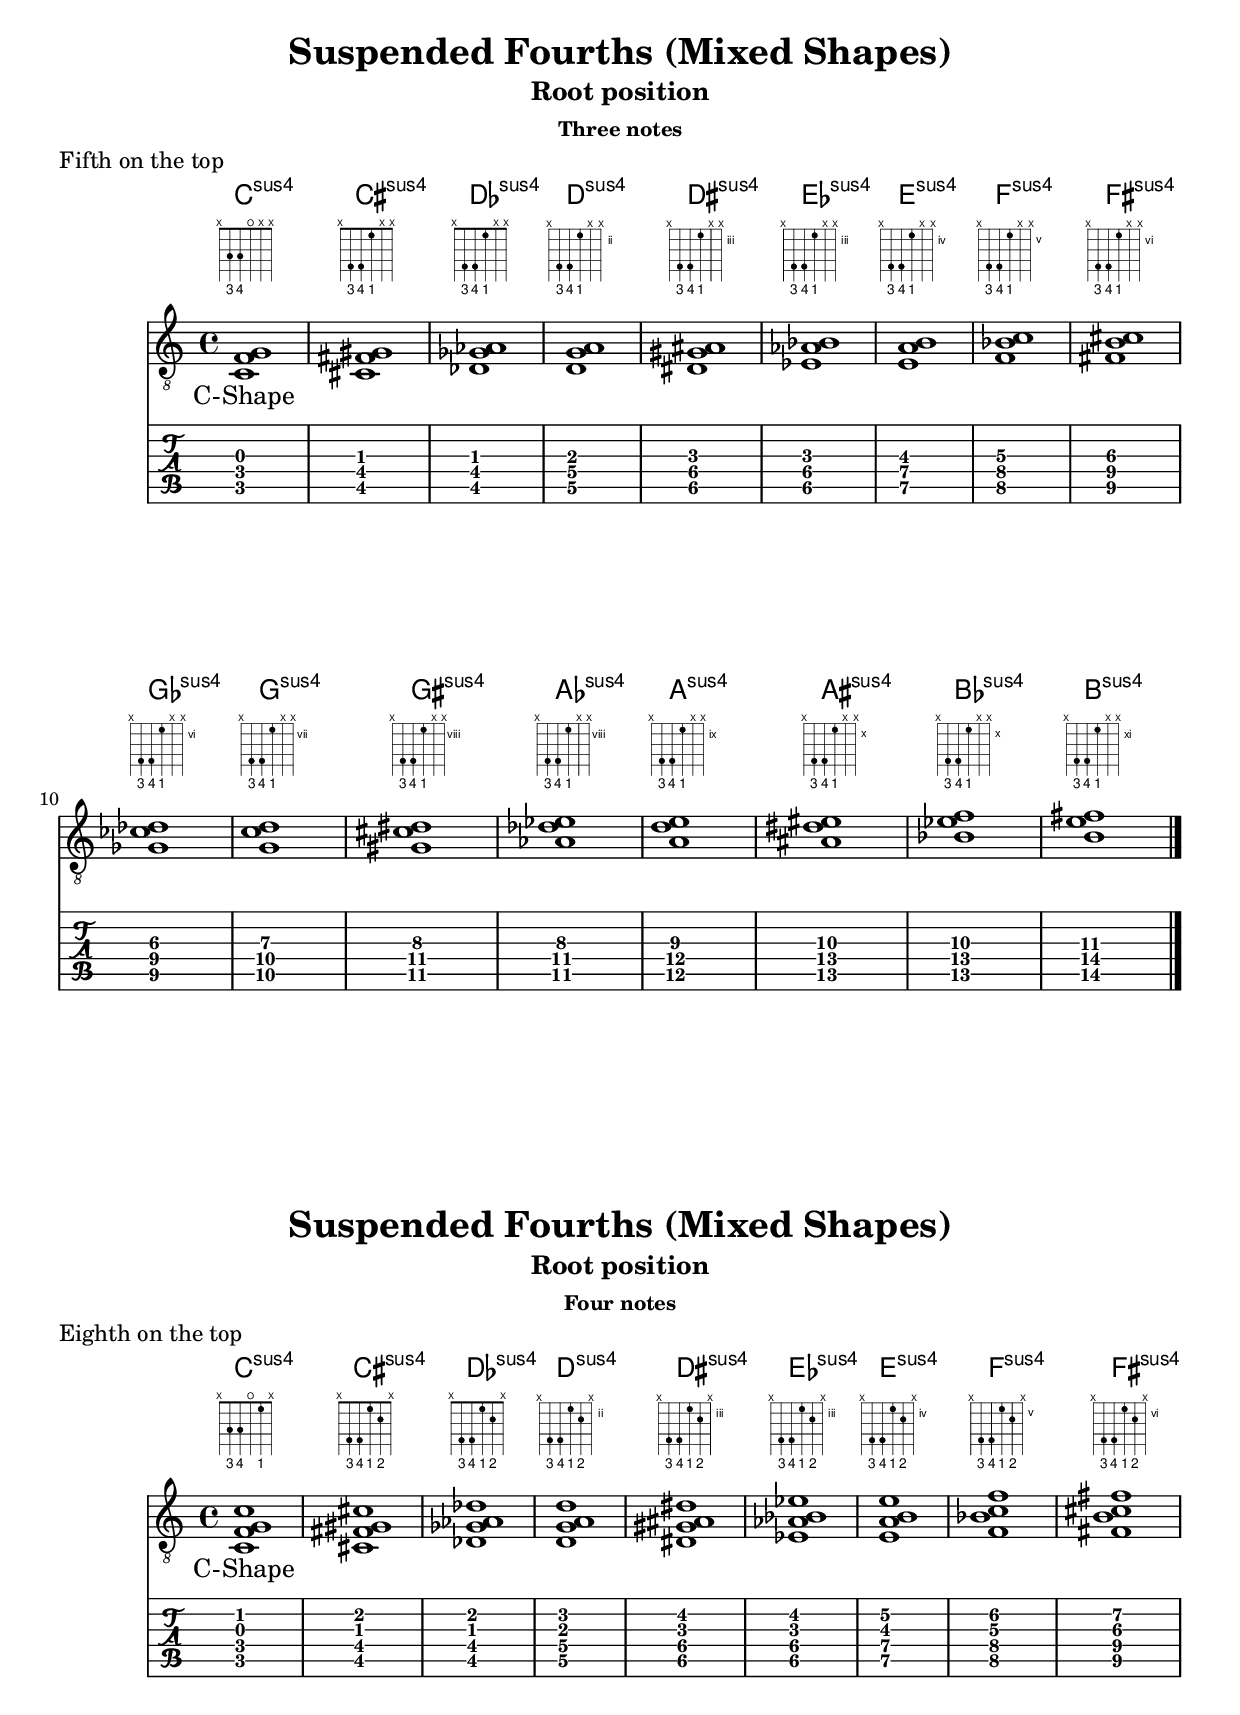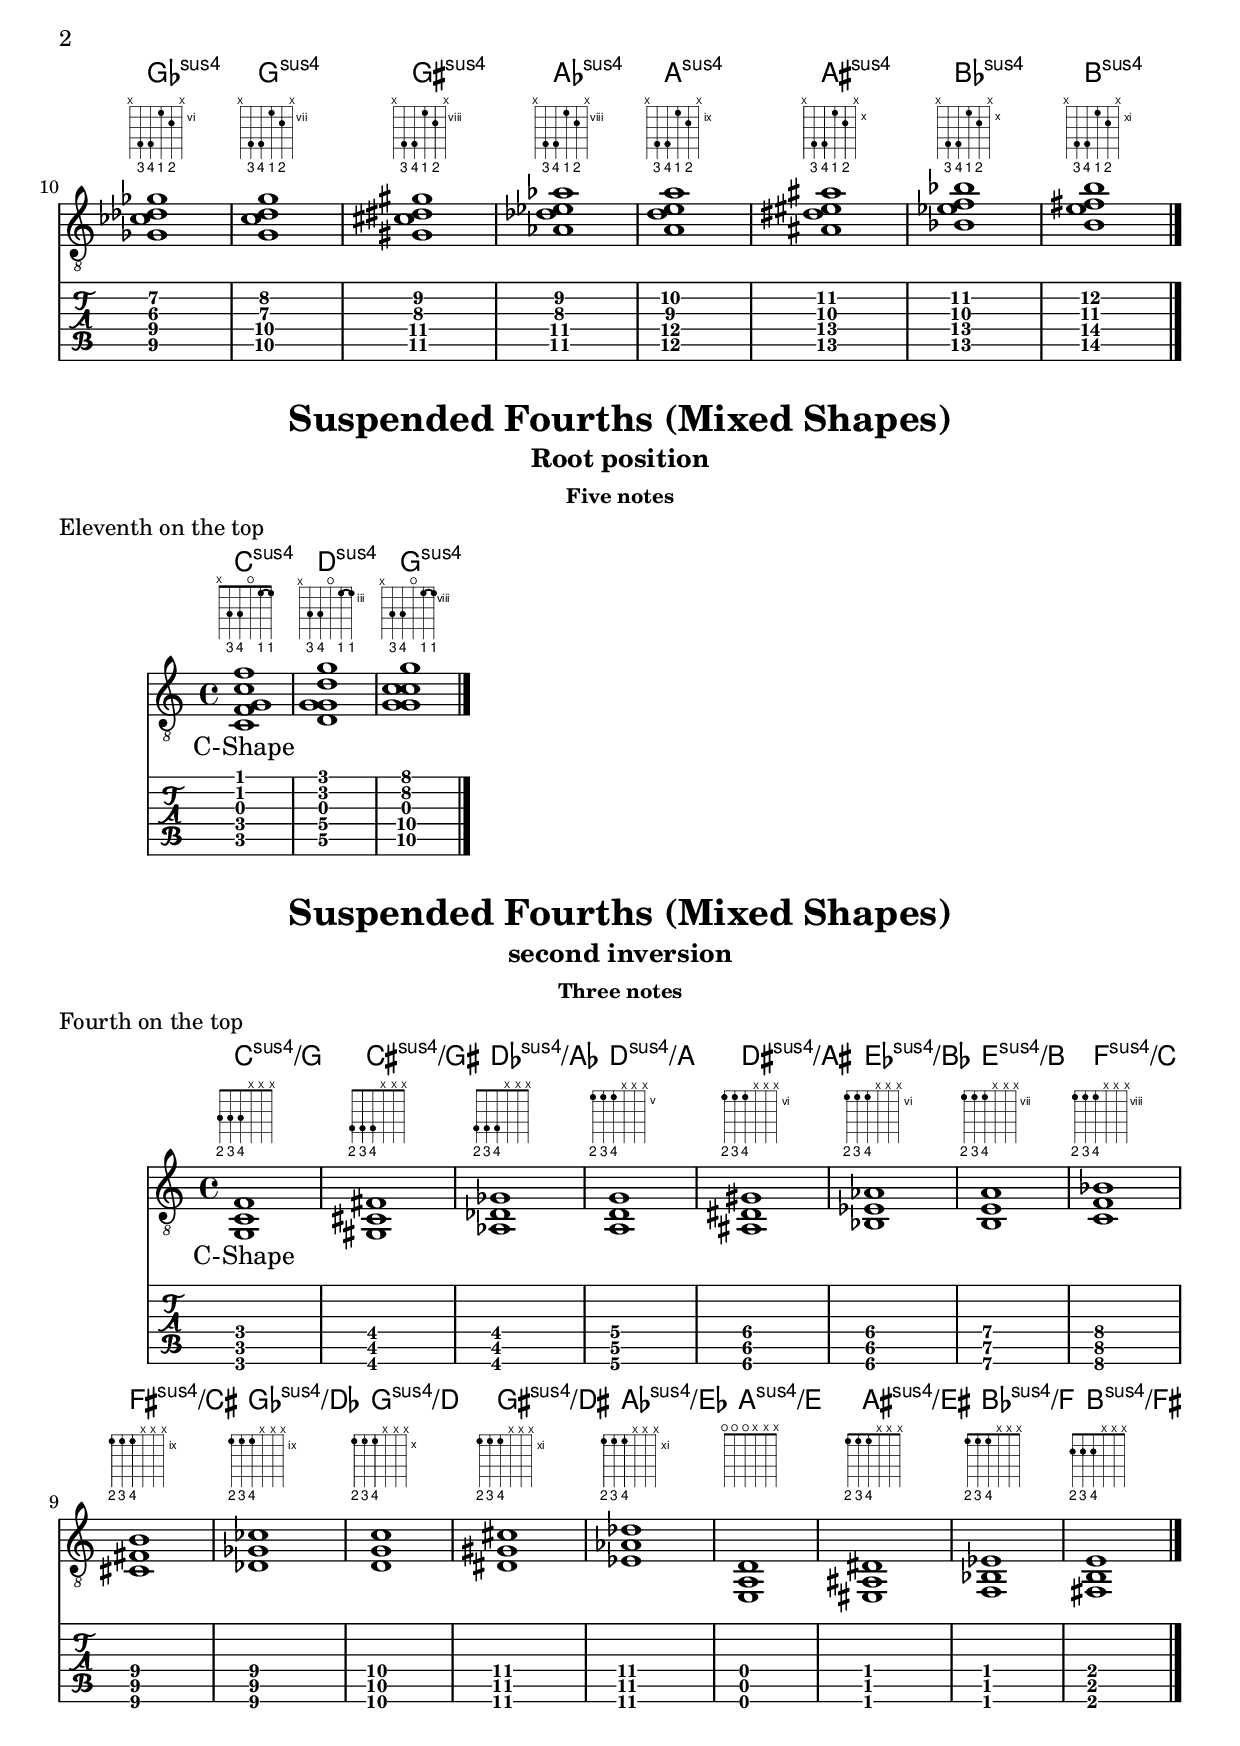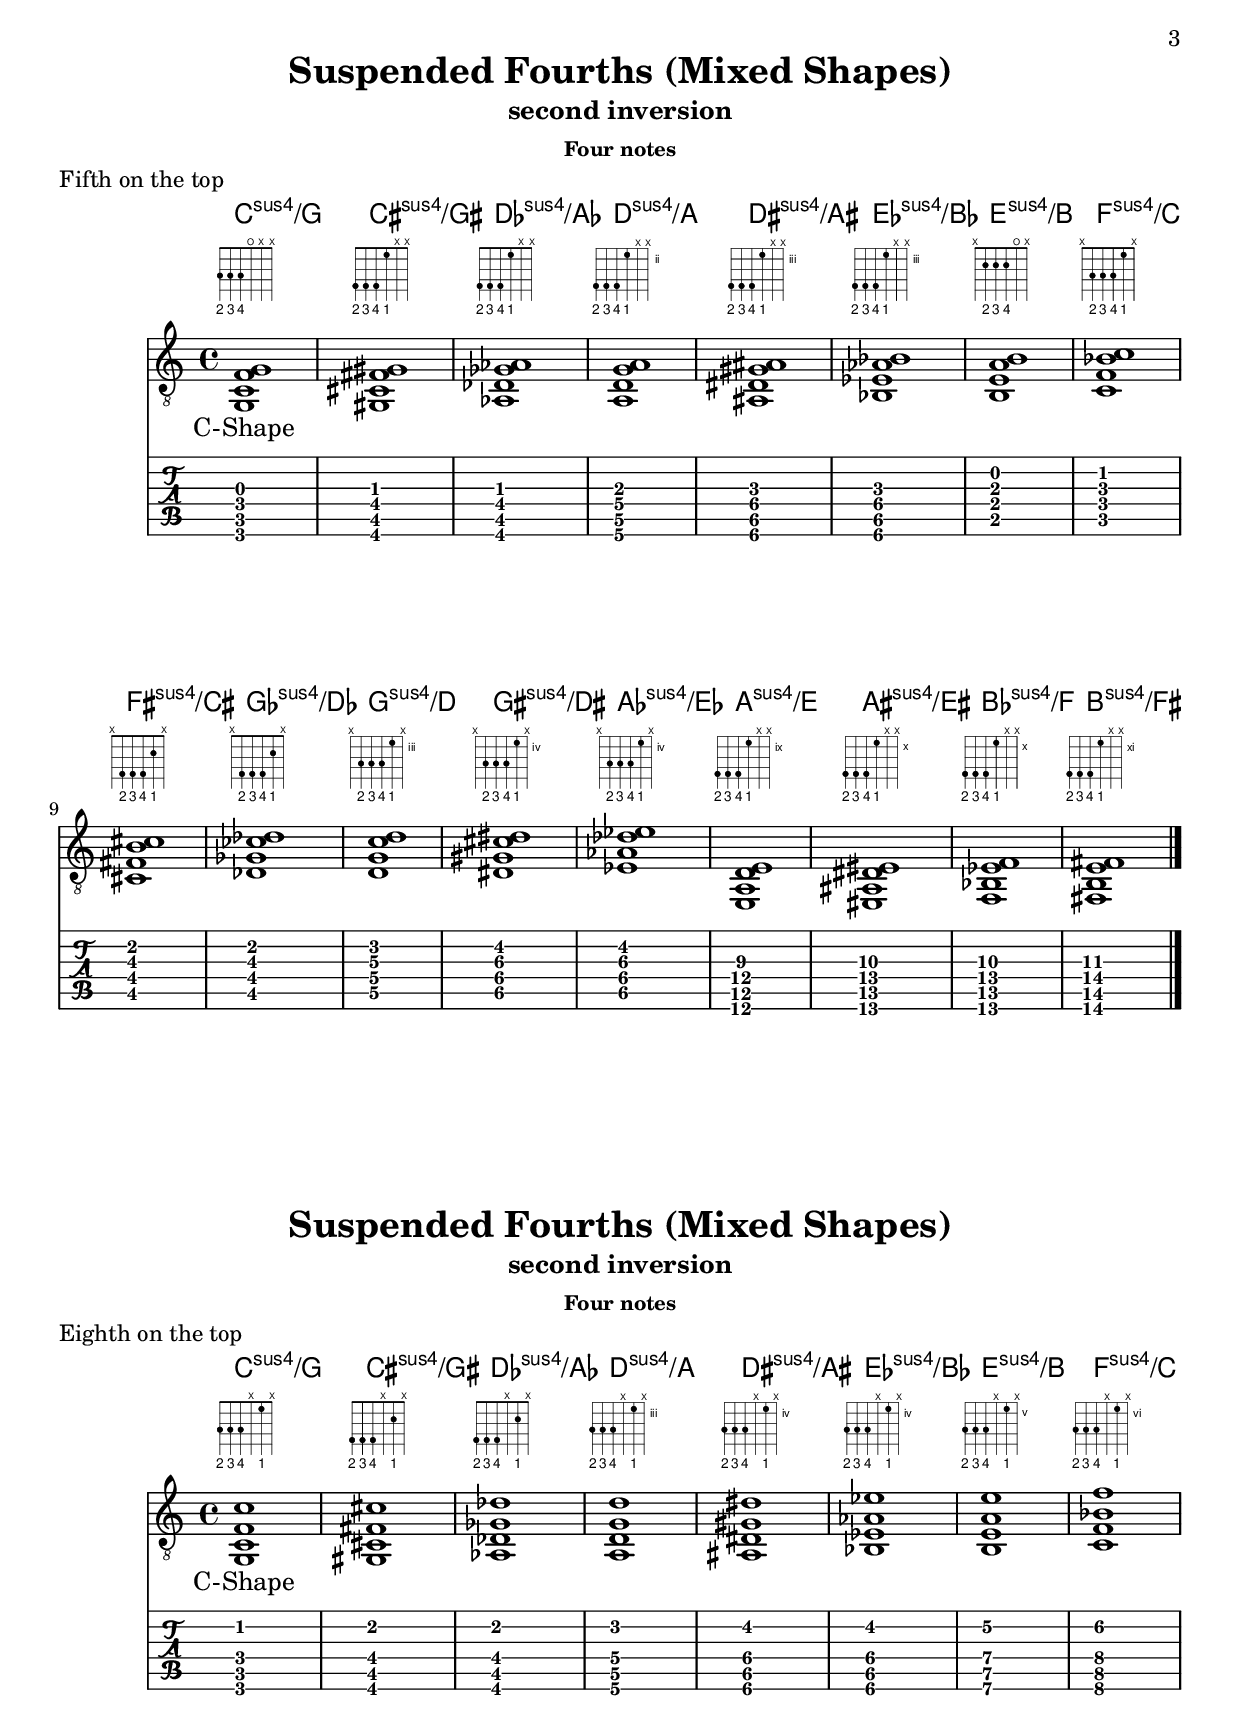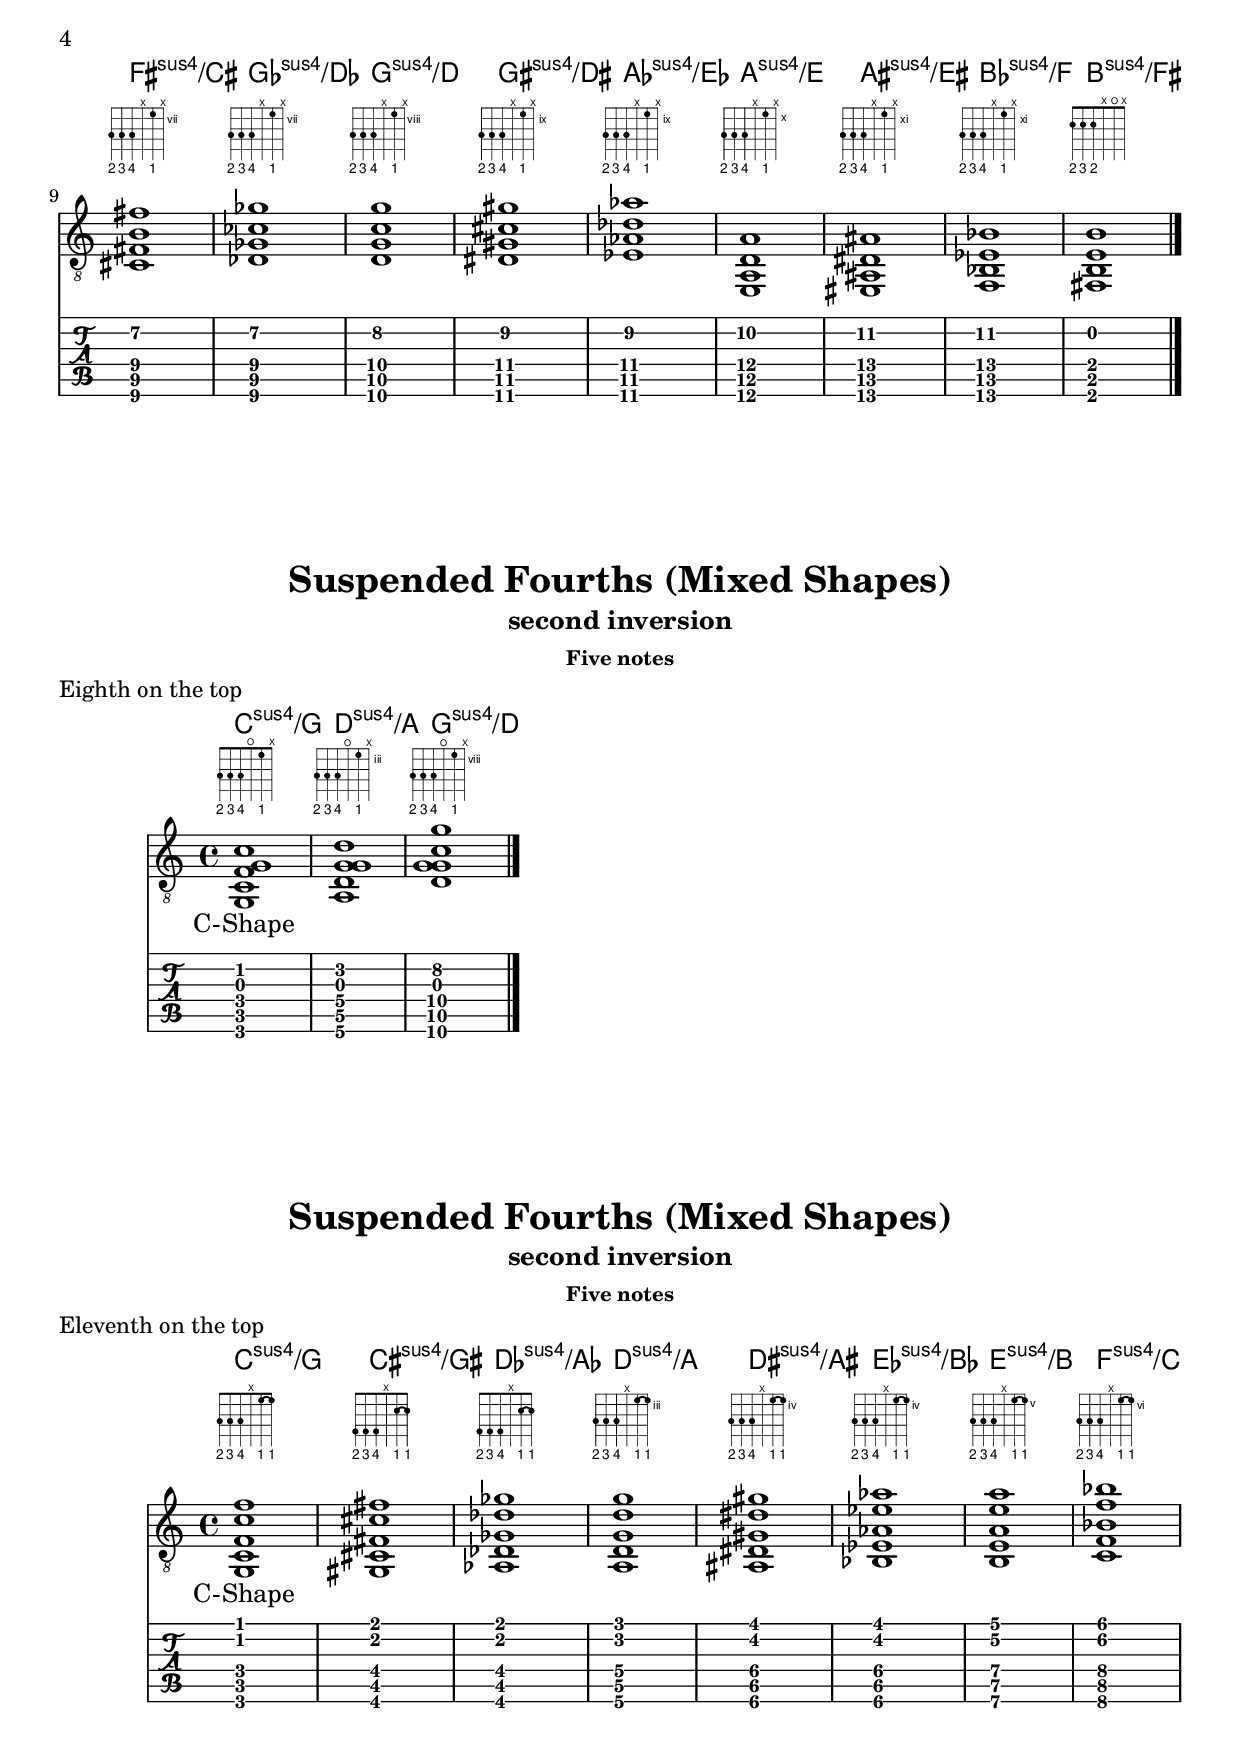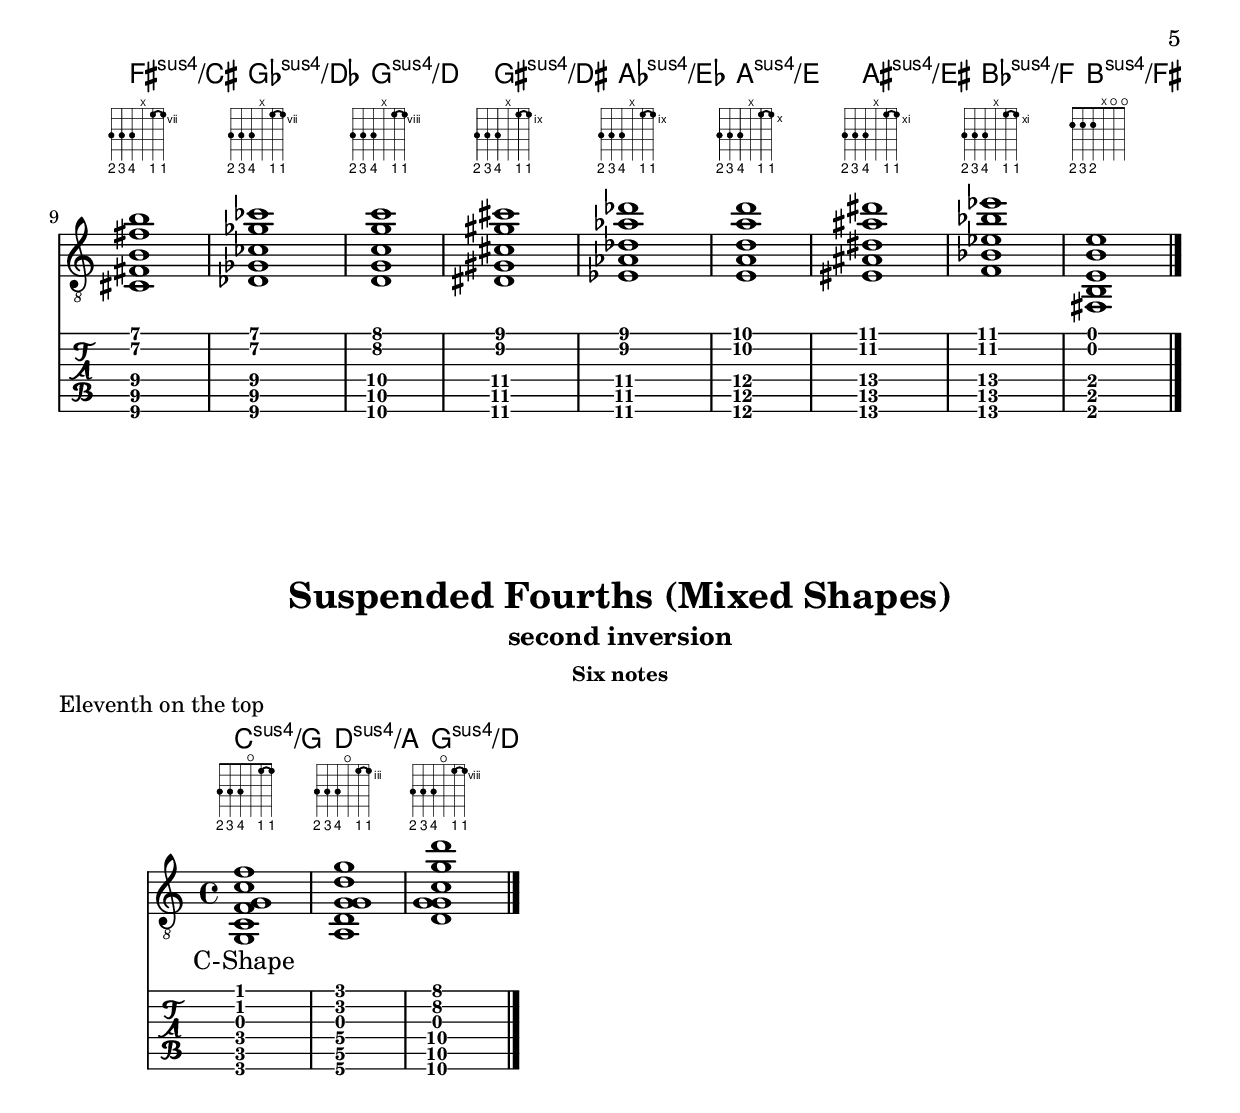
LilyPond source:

\version "2.19.15"
%\include "predefined-guitar-fretboards.ly"
\include "../c-shape.ly"
\include "../a-shape.ly"
\include "../g-shape.ly"
\include "../e-shape.ly"
\include "../d-shape.ly"
\include "../alt-shape.ly"

\layout {
   \context { %\Score
      %\override StringNumber.transparent = ##t
      \Voice
      \remove "New_fingering_engraver"
   }
}

\paper {
  print-all-headers = ##t
}

%%%%%%%%%%%%%%%%%%%%%%%%%%%%%%%%%%%%%%%%%%%%%%%%%
%%%%%%%%%%%%%%% SUSPENDED FOURTHS %%%%%%%%%%%%%%%
%%%%%%%%%%%%%%%%%%%%%%%%%%%%%%%%%%%%%%%%%%%%%%%%%
suspendedfourthsRootPositionThreeNotesFifthOnTopChordSymbols = \chordmode {
% * triads
% ** suspended fourths
% *** root position
% **** three notes
% ***** fifth on the top
  %\cShape
  \repeat unfold 1 {
    c,1:sus4
    cis,1:sus4 
    des,1:sus4
    d,1:sus4
    dis,1:sus4 
    es,1:sus4
    e,1:sus4
    f,1:sus4
    fis,1:sus4 
    ges,1:sus4
    g,1:sus4
    gis,1:sus4 
    as,1:sus4
    a,1:sus4
    ais,1:sus4 
    bes,1:sus4
    b,1:sus4
  }
}

suspendedfourthsRootPositionThreeNotesFifthOnTopShapes = \lyricmode {
% * triads
% ** suspended fourths
% *** root position
% **** three notes
% ***** fifth on the top
  \repeat unfold 1 {
    C-Shape \repeat unfold 16 { \skip1 }
  }
}

suspendedfourthsRootPositionThreeNotesFifthOnTop = \chordmode {
% * triads
% ** suspended fourths
% *** root position
% **** three notes
% ***** fifth on the top
  \cShape
  c,:1.4.5
  cis,:1.4.5
  des,:1.4.5
  d,:1.4.5
  dis,:1.4.5
  es,:1.4.5
  e,:1.4.5
  f,:1.4.5
  fis,:1.4.5
  ges,:1.4.5
  g,:1.4.5
  gis,:1.4.5
  as,:1.4.5
  a,:1.4.5
  ais,:1.4.5
  bes,:1.4.5
  b,:1.4.5
  \bar "|."
}

suspendedfourthsRootPositionFourNotesEighthOnTopChordSymbols = \chordmode {
% * triads
% ** suspended fourths
% *** root position
% **** four notes
% ***** eighth on the top
  %\cShape
  \repeat unfold 1 {
    c,1:sus4
    cis,1:sus4 
    des,1:sus4
    d,1:sus4
    dis,1:sus4 
    es,1:sus4
    e,1:sus4
    f,1:sus4
    fis,1:sus4 
    ges,1:sus4
    g,1:sus4
    gis,1:sus4 
    as,1:sus4
    a,1:sus4
    ais,1:sus4 
    bes,1:sus4
    b,1:sus4
  }
}

suspendedfourthsRootPositionFourNotesEighthOnTopShapes = \lyricmode {
% * triads
% ** suspended fourths
% *** root position
% **** four notes
% ***** eighth on the top
  \repeat unfold 1 {
    C-Shape \repeat unfold 16 { \skip1 }
  }
}

suspendedfourthsRootPositionFourNotesEighthOnTop = \chordmode {
% * triads
% ** suspended fourths
% *** root position
% **** four notes
% ***** eighth on the top
  \cShape
  c,:1.4.5.8
  cis,:1.4.5.8
  des,:1.4.5.8
  d,:1.4.5.8
  dis,:1.4.5.8
  es,:1.4.5.8
  e,:1.4.5.8
  f,:1.4.5.8
  fis,:1.4.5.8
  ges,:1.4.5.8
  g,:1.4.5.8
  gis,:1.4.5.8
  as,:1.4.5.8
  a,:1.4.5.8
  ais,:1.4.5.8
  bes,:1.4.5.8
  b,:1.4.5.8
  \bar "|."
}

suspendedfourthsRootPositionFiveNotesEleventhOnTopChordSymbols = \chordmode {
% * triads
% ** suspended fourths
% *** root position
% **** five notes
% ***** eleventh on the top
  %\cShape
  \repeat unfold 1 {
    c,1:sus4
    d,1:sus4
    g,1:sus4
  }
}

suspendedfourthsRootPositionFiveNotesEleventhOnTopShapes = \lyricmode {
% * triads
% ** suspended fourths
% *** root position
% **** five notes
% ***** eleventh on the top
  \repeat unfold 1 {
    C-Shape \repeat unfold 2 { \skip1 }
  }
}

suspendedfourthsRootPositionFiveNotesEleventhOnTop = \chordmode {
% * triads
% ** suspended fourths
% *** root position
% **** five notes
% ***** eleventh on the top
  \cShape
  c,:1.4.5.8.11
  % d,:1.4.4.8.11
  <d g g d' g'>
  %g,:1.4.1.8.11
  <g c' g g' c'>
  \bar "|."
}

suspendedfourthsSecondInversionThreeNotesFourthOnTopChordSymbols = \chordmode {
% * triads
% ** suspended fourths
% *** second inversion
% **** three notes
% ***** fourth on the top
  %\cShape
  \repeat unfold 1 {
    c,1:sus4/g
    cis,1:sus4/gis 
    des,1:sus4/as
    d,1:sus4/a
    dis,1:sus4/ais 
    es,1:sus4/bes
    e,1:sus4/b
    f,1:sus4/c
    fis,1:sus4/cis 
    ges,1:sus4/des
    g,1:sus4/d
    gis,1:sus4/dis 
    as,1:sus4/es
    a,1:sus4/e
    ais,1:sus4/eis 
    bes,1:sus4/f
    b,1:sus4/fis
  }
}

suspendedfourthsSecondInversionThreeNotesFourthOnTopShapes = \lyricmode {
% * triads
% ** suspended fourths
% *** second inversion
% **** three notes
% ***** fourth on the top
  \repeat unfold 1 {
    C-Shape \repeat unfold 16 { \skip1 }
  }
}

suspendedfourthsSecondInversionThreeNotesFourthOnTop = \chordmode {
% * triads
% ** suspended fourths
% *** second inversion
% **** three notes
% ***** fourth on the top
  \cShape
  c,,:5.8.11^1.3
  cis,,:5.8.11^1.3
  des,,:5.8.11^1.3
  d,,:5.8.11^1.3
  dis,,:5.8.11^1.3
  es,,:5.8.11^1.3
  e,,:5.8.11^1.3
  f,,:5.8.11^1.3
  fis,,:5.8.11^1.3
  ges,,:5.8.11^1.3
  g,,:5.8.11^1.3
  gis,,:5.8.11^1.3
  as,,:5.8.11^1.3
  a,,,:5.8.11^1.3
  ais,,,:5.8.11^1.3
  bes,,,:5.8.11^1.3
  b,,,:5.8.11^1.3
  \bar "|."
}

suspendedfourthsSecondInversionFourNotesFifthOnTopChordSymbols = \chordmode {
% * triads
% ** suspended fourths
% *** second inversion
% **** four notes
% ***** fifth on the top
  %\cShape
  \repeat unfold 1 {
    c,1:sus4/g
    cis,1:sus4/gis 
    des,1:sus4/as
    d,1:sus4/a
    dis,1:sus4/ais 
    es,1:sus4/bes
    e,1:sus4/b
    f,1:sus4/c
    fis,1:sus4/cis 
    ges,1:sus4/des
    g,1:sus4/d
    gis,1:sus4/dis 
    as,1:sus4/es
    a,1:sus4/e
    ais,1:sus4/eis 
    bes,1:sus4/f
    b,1:sus4/fis
  }
}

suspendedfourthsSecondInversionFourNotesFifthOnTopShapes = \lyricmode {
% * triads
% ** suspended fourths
% *** second inversion
% **** four notes
% ***** fifth on the top
  \repeat unfold 1 {
    C-Shape \repeat unfold 16 { \skip1 }
  }
}

suspendedfourthsSecondInversionFourNotesFifthOnTop = \chordmode {
% * triads
% ** suspended fourths
% *** second inversion
% **** four notes
% ***** fifth on the top
  \cShape
  c,,:5.8.11.12^1.3
  cis,,:5.8.11.12^1.3
  des,,:5.8.11.12^1.3
  d,,:5.8.11.12^1.3
  dis,,:5.8.11.12^1.3
  es,,:5.8.11.12^1.3
  e,,:5.8.11.12^1.3
  f,,:5.8.11.12^1.3
  fis,,:5.8.11.12^1.3
  ges,,:5.8.11.12^1.3
  g,,:5.8.11.12^1.3
  gis,,:5.8.11.12^1.3
  as,,:5.8.11.12^1.3
  a,,,:5.8.11.12^1.3
  ais,,,:5.8.11.12^1.3
  bes,,,:5.8.11.12^1.3
  b,,,:5.8.11.12^1.3
  \bar "|."
}

suspendedfourthsSecondInversionFourNotesEighthOnTopChordSymbols = \chordmode {
% * triads
% ** suspended fourths
% *** second inversion
% **** four notes
% ***** eighth on the top
  %\cShape
  \repeat unfold 1 {
    c,1:sus4/g
    cis,1:sus4/gis 
    des,1:sus4/as
    d,1:sus4/a
    dis,1:sus4/ais 
    es,1:sus4/bes
    e,1:sus4/b
    f,1:sus4/c
    fis,1:sus4/cis 
    ges,1:sus4/des
    g,1:sus4/d
    gis,1:sus4/dis 
    as,1:sus4/es
    a,1:sus4/e
    ais,1:sus4/eis 
    bes,1:sus4/f
    b,1:sus4/fis
  }
}

suspendedfourthsSecondInversionFourNotesEighthOnTopShapes = \lyricmode {
% * triads
% ** suspended fourths
% *** second inversion
% **** four notes
% ***** eighth on the top
  \repeat unfold 1 {
    C-Shape \repeat unfold 16 { \skip1 }
  }
}

suspendedfourthsSecondInversionFourNotesEighthOnTop = \chordmode {
% * triads
% ** suspended fourths
% *** second inversion
% **** four notes
% ***** eighth on the top
  \cShape
  c,,:5.8.11.15^1.3
  cis,,:5.8.11.15^1.3
  des,,:5.8.11.15^1.3
  d,,:5.8.11.15^1.3
  dis,,:5.8.11.15^1.3
  es,,:5.8.11.15^1.3
  e,,:5.8.11.15^1.3
  f,,:5.8.11.15^1.3
  fis,,:5.8.11.15^1.3
  ges,,:5.8.11.15^1.3
  g,,:5.8.11.15^1.3
  gis,,:5.8.11.15^1.3
  as,,:5.8.11.15^1.3
  a,,,:5.8.11.15^1.3
  ais,,,:5.8.11.15^1.3
  bes,,,:5.8.11.15^1.3
  b,,,:5.8.11.15^1.3
  \bar "|."
}

suspendedfourthsSecondInversionFiveNotesEighthOnTopChordSymbols = \chordmode {
% * triads
% ** suspended fourths
% *** second inversion
% **** five notes
% ***** eighth on the top
  %\cShape
  \repeat unfold 1 {
    c,1:sus4/g
    d,1:sus4/a
    g,1:sus4/d
  }
}

suspendedfourthsSecondInversionFiveNotesEighthOnTopShapes = \lyricmode {
% * triads
% ** suspended fourths
% *** second inversion
% **** five notes
% ***** eighth on the top
  \repeat unfold 1 {
    C-Shape \repeat unfold 2 { \skip1 }
  }
}

suspendedfourthsSecondInversionFiveNotesEighthOnTop = \chordmode {
% * triads
% ** suspended fourths
% *** second inversion
% **** five notes
% ***** eighth on the top
  \cShape
  c,,:5.8.11.12.15^1.3
  % d,,:5.8.11.11.15^1.3
  <a, d g g d'>
  % g,,:5.8.11.8.15^1.3
  <d g c' g g'>
  \bar "|."
}


suspendedfourthsSecondInversionFiveNotesEleventhOnTopChordSymbols = \chordmode {
% * triads
% ** suspended fourths
% *** second inversion
% **** five notes
% ***** eleventh on the top
  %\cShape
  \repeat unfold 1 {
    c,1:sus4/g
    cis,1:sus4/gis 
    des,1:sus4/as
    d,1:sus4/a
    dis,1:sus4/ais 
    es,1:sus4/bes
    e,1:sus4/b
    f,1:sus4/c
    fis,1:sus4/cis 
    ges,1:sus4/des
    g,1:sus4/d
    gis,1:sus4/dis 
    as,1:sus4/es
    a,1:sus4/e
    ais,1:sus4/eis 
    bes,1:sus4/f
    b,1:sus4/fis
  }
}

suspendedfourthsSecondInversionFiveNotesEleventhOnTopShapes = \lyricmode {
% * triads
% ** suspended fourths
% *** second inversion
% **** five notes
% ***** eleventh on the top
  \repeat unfold 1 {
    C-Shape \repeat unfold 16 { \skip1 }
  }
}

suspendedfourthsSecondInversionFiveNotesEleventhOnTop = \chordmode {
% * triads
% ** suspended fourths
% *** second inversion
% **** five notes
% ***** eleventh on the top
  \cShape
  c,,:5.8.11.15.18^1.3
  cis,,:5.8.11.15.18^1.3
  des,,:5.8.11.15.18^1.3
  d,,:5.8.11.15.18^1.3
  dis,,:5.8.11.15.18^1.3
  es,,:5.8.11.15.18^1.3
  e,,:5.8.11.15.18^1.3
  f,,:5.8.11.15.18^1.3
  fis,,:5.8.11.15.18^1.3
  ges,,:5.8.11.15.18^1.3
  g,,:5.8.11.15.18^1.3
  gis,,:5.8.11.15.18^1.3
  as,,:5.8.11.15.18^1.3
  a,,:5.8.11.15.18^1.3
  ais,,:5.8.11.15.18^1.3
  bes,,:5.8.11.15.18^1.3
  b,,,:5.8.11.15.18^1.3
  \bar "|."
}

suspendedfourthsSecondInversionSixNotesEleventhOnTopChordSymbols = \chordmode {
% * triads
% ** suspended fourths
% *** second inversion
% **** six notes
% ***** eleventh on the top
  %\cShape
  \repeat unfold 1 {
    c,1:sus4/g
    d,1:sus4/a
    g,1:sus4/d
  }
}

suspendedfourthsSecondInversionSixNotesEleventhOnTopShapes = \lyricmode {
% * triads
% ** suspended fourths
% *** second inversion
% **** six notes
% ***** eleventh on the top
  \repeat unfold 1 {
    C-Shape \repeat unfold 2 { \skip1 }
  }
}

suspendedfourthsSecondInversionSixNotesEleventhOnTop = \chordmode {
% * triads
% ** suspended fourths
% *** second inversion
% **** six notes
% ***** eleventh on the top
  \cShape
  c,,:5.8.11.12.15.18^1.3
  % d,,:5.8.11.11.15.18^1.3
  <a, d g g d' g'>
  % g,,:5.8.11.8.15.18^1.3
  <d g c' g g' d''>
  \bar "|."
}


%%%%%%%%%%%%%%%%%%%%%%%%%%%%%%%%%%%%%%%%%%%%%%%%%%
%%%%%%%%%%%%%%% SCORE DEFINITIONS %%%%%%%%%%%%%%%%
%%%%%%%%%%%%%%%%%%%%%%%%%%%%%%%%%%%%%%%%%%%%%%%%%%
%%{
  \score {
    <<
      \new ChordNames {
        \suspendedfourthsRootPositionThreeNotesFifthOnTopChordSymbols
      }
      \new FretBoards {
        \suspendedfourthsRootPositionThreeNotesFifthOnTop
      }
      \new Voice = "suspendedfourths" {
        \clef "treble_8"
        \suspendedfourthsRootPositionThreeNotesFifthOnTop
      }
      \new Lyrics \lyricsto "suspendedfourths" {
        \suspendedfourthsRootPositionThreeNotesFifthOnTopShapes
      }
      \new TabStaff {
        \suspendedfourthsRootPositionThreeNotesFifthOnTop
      }
    >>
    \header {
      title = "Suspended Fourths (Mixed Shapes)"
      subtitle = "Root position"
      subsubtitle = "Three notes"
      piece = "Fifth on the top"
    }
  }
%}
%%{
  \score {
    <<
      \new ChordNames {
        \suspendedfourthsRootPositionFourNotesEighthOnTopChordSymbols
      }
      \new FretBoards {
        \suspendedfourthsRootPositionFourNotesEighthOnTop
      }
      \new Voice = "suspendedfourths" {
        \clef "treble_8"
        \suspendedfourthsRootPositionFourNotesEighthOnTop
      }
      \new Lyrics \lyricsto "suspendedfourths" {
        \suspendedfourthsRootPositionFourNotesEighthOnTopShapes
      }
      \new TabStaff {
        \suspendedfourthsRootPositionFourNotesEighthOnTop
      }
    >>
    \header {
      title = "Suspended Fourths (Mixed Shapes)"
      subtitle = "Root position"
      subsubtitle = "Four notes"
      piece = "Eighth on the top"
    }
  }
%}
%%{
  \score {
    <<
      \new ChordNames {
        \suspendedfourthsRootPositionFiveNotesEleventhOnTopChordSymbols
      }
      \new FretBoards {
        \suspendedfourthsRootPositionFiveNotesEleventhOnTop
      }
      \new Voice = "suspendedfourths" {
        \clef "treble_8"
        \suspendedfourthsRootPositionFiveNotesEleventhOnTop
      }
      \new Lyrics \lyricsto "suspendedfourths" {
        \suspendedfourthsRootPositionFiveNotesEleventhOnTopShapes
      }
      \new TabStaff {
        \suspendedfourthsRootPositionFiveNotesEleventhOnTop
      }
    >>
    \header {
      title = "Suspended Fourths (Mixed Shapes)"
      subtitle = "Root position"
      subsubtitle = "Five notes"
      piece = "Eleventh on the top"
    }
  }
%}
%%{
  \score {
    <<
      \new ChordNames {
        \suspendedfourthsSecondInversionThreeNotesFourthOnTopChordSymbols
      }
      \new FretBoards {
        \suspendedfourthsSecondInversionThreeNotesFourthOnTop
      }
      \new Voice = "suspendedfourths" {
        \clef "treble_8"
        \suspendedfourthsSecondInversionThreeNotesFourthOnTop
      }
      \new Lyrics \lyricsto "suspendedfourths" {
        \suspendedfourthsSecondInversionThreeNotesFourthOnTopShapes
      }
      \new TabStaff {
        \suspendedfourthsSecondInversionThreeNotesFourthOnTop
      }
    >>
    \header {
      title = "Suspended Fourths (Mixed Shapes)"
      subtitle = "second inversion"
      subsubtitle = "Three notes"
      piece = "Fourth on the top"
    }
  }
%}
%%{
  \score {
    <<
      \new ChordNames {
        \suspendedfourthsSecondInversionFourNotesFifthOnTopChordSymbols
      }
      \new FretBoards {
        \suspendedfourthsSecondInversionFourNotesFifthOnTop
      }
      \new Voice = "suspendedfourths" {
        \clef "treble_8"
        \suspendedfourthsSecondInversionFourNotesFifthOnTop
      }
      \new Lyrics \lyricsto "suspendedfourths" {
        \suspendedfourthsSecondInversionFourNotesFifthOnTopShapes
      }
      \new TabStaff {
        \suspendedfourthsSecondInversionFourNotesFifthOnTop
      }
    >>
    \header {
      title = "Suspended Fourths (Mixed Shapes)"
      subtitle = "second inversion"
      subsubtitle = "Four notes"
      piece = "Fifth on the top"
    }
  }
%}
%%{
  \score {
    <<
      \new ChordNames {
        \suspendedfourthsSecondInversionFourNotesEighthOnTopChordSymbols
      }
      \new FretBoards {
        \suspendedfourthsSecondInversionFourNotesEighthOnTop
      }
      \new Voice = "suspendedfourths" {
        \clef "treble_8"
        \suspendedfourthsSecondInversionFourNotesEighthOnTop
      }
      \new Lyrics \lyricsto "suspendedfourths" {
        \suspendedfourthsSecondInversionFourNotesEighthOnTopShapes
      }
      \new TabStaff {
        \suspendedfourthsSecondInversionFourNotesEighthOnTop
      }
    >>
    \header {
      title = "Suspended Fourths (Mixed Shapes)"
      subtitle = "second inversion"
      subsubtitle = "Four notes"
      piece = "Eighth on the top"
    }
  }
%}
%%{
  \score {
    <<
      \new ChordNames {
        \suspendedfourthsSecondInversionFiveNotesEighthOnTopChordSymbols
      }
      \new FretBoards {
        \suspendedfourthsSecondInversionFiveNotesEighthOnTop
      }
      \new Voice = "suspendedfourths" {
        \clef "treble_8"
        \suspendedfourthsSecondInversionFiveNotesEighthOnTop
      }
      \new Lyrics \lyricsto "suspendedfourths" {
        \suspendedfourthsSecondInversionFiveNotesEighthOnTopShapes
      }
      \new TabStaff {
        \suspendedfourthsSecondInversionFiveNotesEighthOnTop
      }
    >>
    \header {
      title = "Suspended Fourths (Mixed Shapes)"
      subtitle = "second inversion"
      subsubtitle = "Five notes"
      piece = "Eighth on the top"
    }
  }
%}
%%{
  \score {
    <<
      \new ChordNames {
        \suspendedfourthsSecondInversionFiveNotesEleventhOnTopChordSymbols
      }
      \new FretBoards {
        \suspendedfourthsSecondInversionFiveNotesEleventhOnTop
      }
      \new Voice = "suspendedfourths" {
        \clef "treble_8"
        \suspendedfourthsSecondInversionFiveNotesEleventhOnTop
      }
      \new Lyrics \lyricsto "suspendedfourths" {
        \suspendedfourthsSecondInversionFiveNotesEleventhOnTopShapes
      }
      \new TabStaff {
        \suspendedfourthsSecondInversionFiveNotesEleventhOnTop
      }
    >>
    \header {
      title = "Suspended Fourths (Mixed Shapes)"
      subtitle = "second inversion"
      subsubtitle = "Five notes"
      piece = "Eleventh on the top"
    }
  }
%}
%%{
  \score {
    <<
      \new ChordNames {
        \suspendedfourthsSecondInversionSixNotesEleventhOnTopChordSymbols
      }
      \new FretBoards {
        \suspendedfourthsSecondInversionSixNotesEleventhOnTop
      }
      \new Voice = "suspendedfourths" {
        \clef "treble_8"
        \suspendedfourthsSecondInversionSixNotesEleventhOnTop
      }
      \new Lyrics \lyricsto "suspendedfourths" {
        \suspendedfourthsSecondInversionSixNotesEleventhOnTopShapes
      }
      \new TabStaff {
        \suspendedfourthsSecondInversionSixNotesEleventhOnTop
      }
    >>
    \header {
      title = "Suspended Fourths (Mixed Shapes)"
      subtitle = "second inversion"
      subsubtitle = "Six notes"
      piece = "Eleventh on the top"
    }
  }
%}

